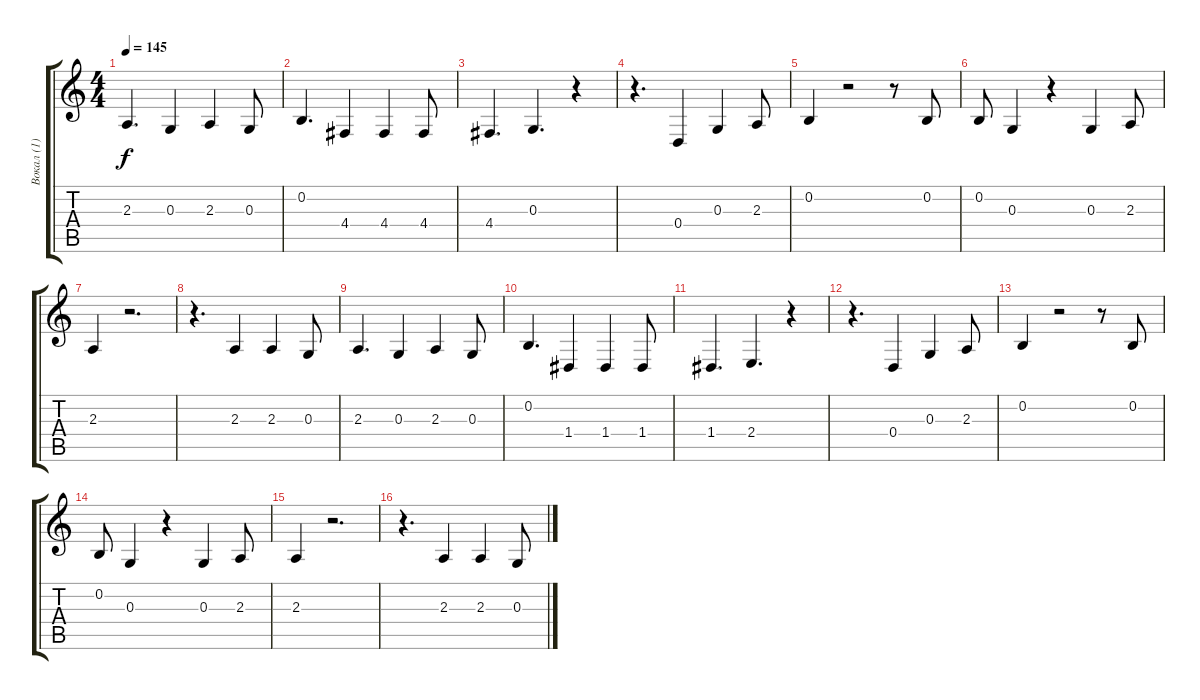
\track ("Вокал (1)" "Вокал (1)") {instrument oboe}
\staff {score tabs}
\tuning (E4 B3 G3 D3 A2 E2) {hide}
\ts (4 4)
\tempo 145
\clef g2
\ks c
2.3.4{d dy f} 0.3.4 2.3.4 0.3.8 |
0.2.4{d} 4.4.4 4.4.4 4.4.8 |
4.4.4{d} 0.3.4{d} r.4 |
r.4{d} 0.4.4 0.3.4 2.3.8 |
0.2.4 r.2 r.8 0.2.8 |
0.2.8 0.3.4 r.4 0.3.4 2.3.8 |
2.3.4 r.2{d} |
r.4{d} 2.3.4 2.3.4 0.3.8 |
2.3.4{d} 0.3.4 2.3.4 0.3.8 |
0.2.4{d} 1.4.4 1.4.4 1.4.8 |
1.4.4{d} 2.4.4{d} r.4 |
r.4{d} 0.4.4 0.3.4 2.3.8 |
0.2.4 r.2 r.8 0.2.8 |
0.2.8 0.3.4 r.4 0.3.4 2.3.8 |
2.3.4 r.2{d} |
r.4{d} 2.3.4 2.3.4 0.3.8
